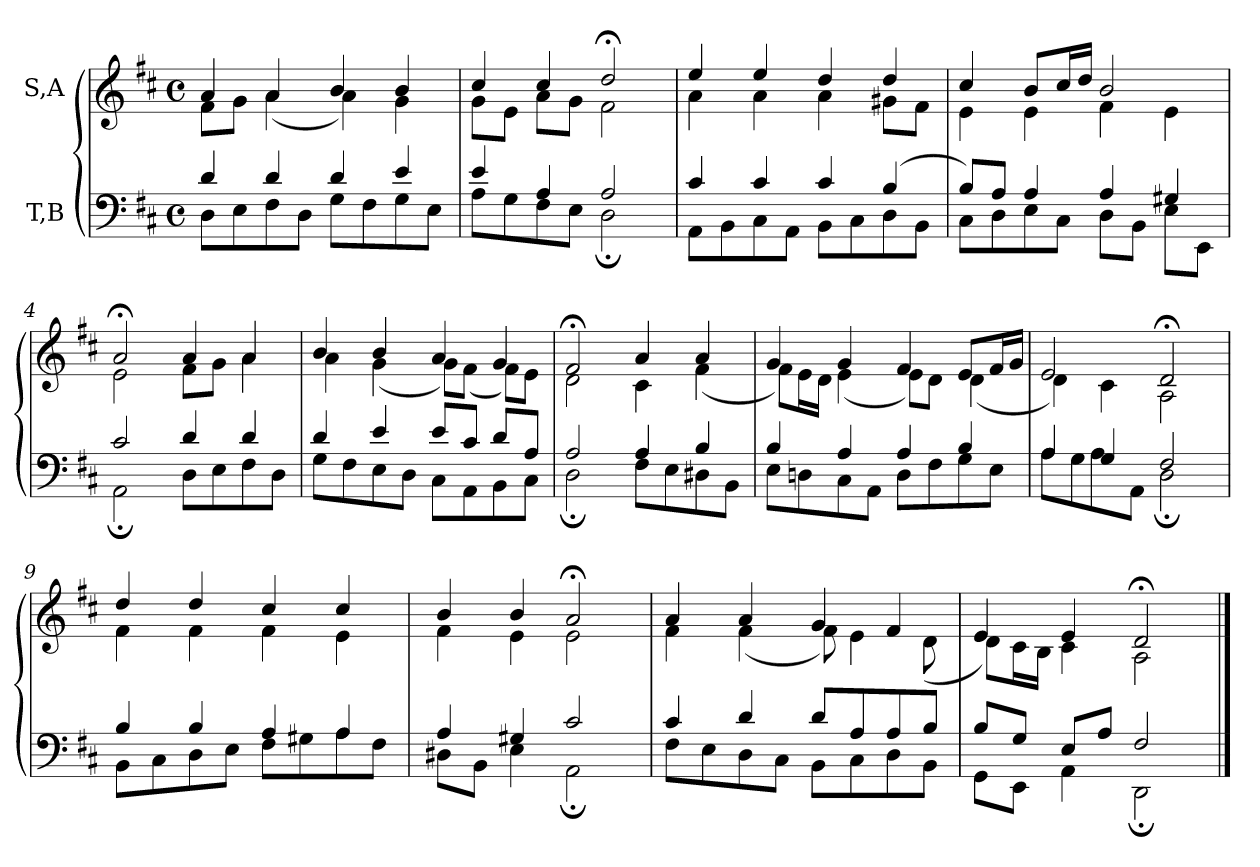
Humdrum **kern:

**kern	**kern
*part2	*part1
*staff2	*staff1
*I"T,B	*I"S,A
*clefF4	*clefG2
*k[f#c#]	*k[f#c#]
*M4/4	*M4/4
*met(c)	*met(c)
=	=
*^	*^
4d	8DL	4a	8f#L
.	8E	.	8gJ
4d	8F#	4a	(<4a
.	8DJ	.	.
4d	8GL	4b	4a)
.	8F#	.	.
4e	8G	4b	4g
.	8EJ	.	.
=1	=1	=1	=1
4e	8AL	4cc#	8gL
.	8G	.	8eJ
4A	8F#	4cc#	8aL
.	8EJ	.	8gJ
2A	2D;	2dd;<	2f#
=2	=2	=2	=2
4c#	8AAL	4ee	4a
.	8BB	.	.
4c#	8C#	4ee	4a
.	8AAJ	.	.
4c#	8BBL	4dd	4a
.	8C#	.	.
(>4B	8D	4dd	8g#XL
.	8BBJ	.	8f#J
=3	=3	=3	=3
8BL)	8C#L	4cc#	4e
8AJ	8D	.	.
4A	8E	8bL	4e
.	8C#J	16cc#L	.
.	.	16ddJJ	.
4A	8DL	2b	4f#
.	8BBJ	.	.
4G#X	8EL	.	4e
.	8EEJ	.	.
=4	=4	=4	=4
2c#	2AA;	2a;<	2e
4d	8DL	4a	8f#L
.	8E	.	8gJ
4d	8F#	4a	4a
.	8DJ	.	.
=5	=5	=5	=5
4d	8GL	4b	4a
.	8F#	.	.
4e	8E	4b	(<4g
.	8DJ	.	.
8eL	8C#L	4a	8gL)
8c#J	8AA	.	(<8f#J
8dL	8BB	4g	8f#L)
8AJ	8C#J	.	8eJ
=6	=6	=6	=6
2A	2D;	2f#;<	2d
4A	8F#L	4a	4c#
.	8E	.	.
4B	8D#X	4a	(<4f#
.	8BBJ	.	.
=7	=7	=7	=7
4B	8EL	4g	8f#L)
.	8Dn	.	16eL
.	.	.	16dJJ
4A	8C#	4g	(<4e
.	8AAJ	.	.
4A	8DL	4f#	8eL)
.	8F#	.	8dJ
4B	8G	8eL	(<4d
.	8EJ	16f#L	.
.	.	16gJJ	.
=8	=8	=8	=8
4A	8AL	2e	4d)
.	8G	.	.
4G	8A	.	4c#
.	8AAJ	.	.
2F#	2D;	2d;<	2A
=9	=9	=9	=9
4B	8BBL	4dd	4f#
.	8C#	.	.
4B	8D	4dd	4f#
.	8EJ	.	.
4A	8F#L	4cc#	4f#
.	8G#X	.	.
4A	8A	4cc#	4e
.	8F#J	.	.
=10	=10	=10	=10
4A	8D#XL	4b	4f#
.	8BBJ	.	.
4G#X	4E	4b	4e
2c#	2AA;	2a;<	2e
=11	=11	=11	=11
4c#	8F#L	4a	4f#
.	8E	.	.
4d	8D	4a	(<4f#
.	8C#J	.	.
8dL	8BBL	4g	8f#)
8A	8C#	.	4e
8A	8D	4f#	.
8BJ	8BBJ	.	(<8d
=12	=12	=12	=12
8BL	8GGL	4e	8dL)
8GJ	8EEJ	.	16c#L
.	.	.	16BJJ
8EL	4AA	4e	4c#
8AJ	.	.	.
2F#	2DD;	2d;<	2A
*v	*v	*	*
*	*v	*v
==	==
*-	*-
